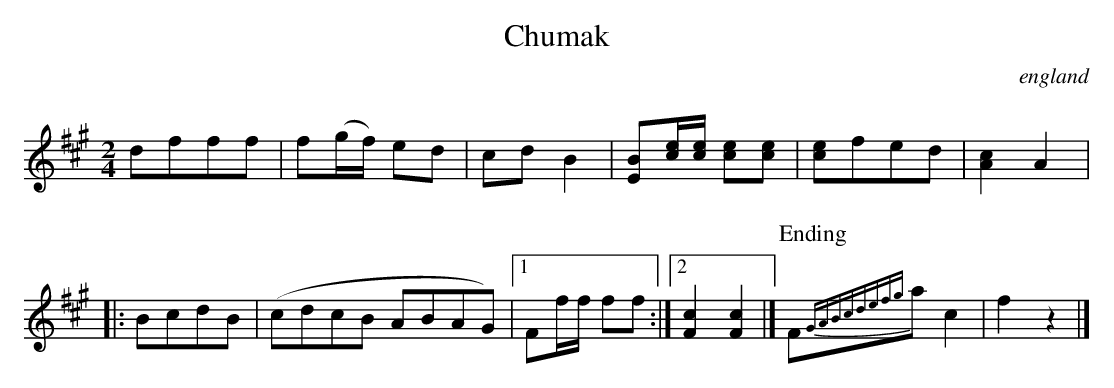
X:1
T:Chumak
O:england
Q:144
M:2/4
L:1/8
K:F#m
dfff | f(g/2f/2) ed | \
cd B2 | [EB][c/2e/2][c/2e/2] [ce][ce] | \
[ce]fed | [A2c2] A2 |:
BcdB | (cdcB ABAG) \
|1 Ff/2f/2 ff :|2 [F2c2] [F2c2] |] \
P: Ending
F{GABcdefg}a c2 | f2 z2 |]
